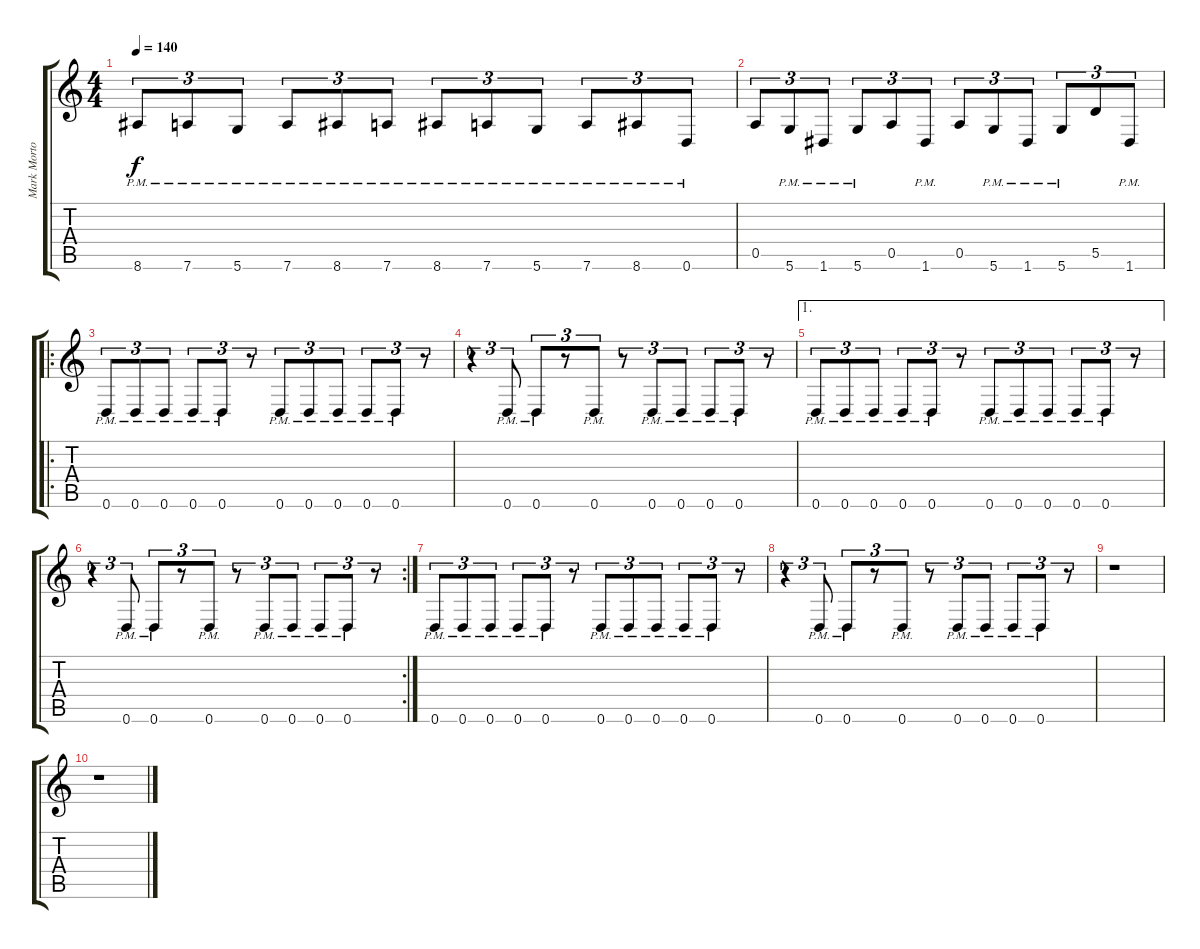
\track ("Mark Morton" "Mark Morto") {instrument distortionguitar}
\staff {score tabs}
\tuning (E4 B3 G3 D3 A2 D2) {hide}
\ts (4 4)
\tempo 140
\clef g2
\ks c
8.6{pm}.8{tu (3 2) dy f} 7.6{pm}.8{tu (3 2)} 5.6{pm}.8{tu (3 2)} 7.6{pm}.8{tu (3 2)} 8.6{pm}.8{tu (3 2)} 7.6{pm}.8{tu (3 2)} 8.6{pm}.8{tu (3 2)} 7.6{pm}.8{tu (3 2)} 5.6{pm}.8{tu (3 2)} 7.6{pm}.8{tu (3 2)} 8.6{pm}.8{tu (3 2)} 0.6{pm}.8{tu (3 2)} |
0.5.8{tu (3 2)} 5.6{pm}.8{tu (3 2)} 1.6{pm}.8{tu (3 2)} 5.6{pm}.8{tu (3 2)} 0.5.8{tu (3 2)} 1.6{pm}.8{tu (3 2)} 0.5.8{tu (3 2)} 5.6{pm}.8{tu (3 2)} 1.6{pm}.8{tu (3 2)} 5.6{pm}.8{tu (3 2)} 5.5.8{tu (3 2)} 1.6{pm}.8{tu (3 2)} |
\ro
0.6{pm}.8{tu (3 2)} 0.6{pm}.8{tu (3 2)} 0.6{pm}.8{tu (3 2)} 0.6{pm}.8{tu (3 2)} 0.6{pm}.8{tu (3 2)} r.8{tu (3 2)} 0.6{pm}.8{tu (3 2)} 0.6{pm}.8{tu (3 2)} 0.6{pm}.8{tu (3 2)} 0.6{pm}.8{tu (3 2)} 0.6{pm}.8{tu (3 2)} r.8{tu (3 2)} |
r.4{tu (3 2)} 0.6{pm}.8{tu (3 2)} 0.6{pm}.8{tu (3 2)} r.8{tu (3 2)} 0.6{pm}.8{tu (3 2)} r.8{tu (3 2)} 0.6{pm}.8{tu (3 2)} 0.6{pm}.8{tu (3 2)} 0.6{pm}.8{tu (3 2)} 0.6{pm}.8{tu (3 2)} r.8{tu (3 2)} |
\ae 1
0.6{pm}.8{tu (3 2)} 0.6{pm}.8{tu (3 2)} 0.6{pm}.8{tu (3 2)} 0.6{pm}.8{tu (3 2)} 0.6{pm}.8{tu (3 2)} r.8{tu (3 2)} 0.6{pm}.8{tu (3 2)} 0.6{pm}.8{tu (3 2)} 0.6{pm}.8{tu (3 2)} 0.6{pm}.8{tu (3 2)} 0.6{pm}.8{tu (3 2)} r.8{tu (3 2)} |
\rc 2
r.4{tu (3 2)} 0.6{pm}.8{tu (3 2)} 0.6{pm}.8{tu (3 2)} r.8{tu (3 2)} 0.6{pm}.8{tu (3 2)} r.8{tu (3 2)} 0.6{pm}.8{tu (3 2)} 0.6{pm}.8{tu (3 2)} 0.6{pm}.8{tu (3 2)} 0.6{pm}.8{tu (3 2)} r.8{tu (3 2)} |
0.6{pm}.8{tu (3 2)} 0.6{pm}.8{tu (3 2)} 0.6{pm}.8{tu (3 2)} 0.6{pm}.8{tu (3 2)} 0.6{pm}.8{tu (3 2)} r.8{tu (3 2)} 0.6{pm}.8{tu (3 2)} 0.6{pm}.8{tu (3 2)} 0.6{pm}.8{tu (3 2)} 0.6{pm}.8{tu (3 2)} 0.6{pm}.8{tu (3 2)} r.8{tu (3 2)} |
r.4{tu (3 2)} 0.6{pm}.8{tu (3 2)} 0.6{pm}.8{tu (3 2)} r.8{tu (3 2)} 0.6{pm}.8{tu (3 2)} r.8{tu (3 2)} 0.6{pm}.8{tu (3 2)} 0.6{pm}.8{tu (3 2)} 0.6{pm}.8{tu (3 2)} 0.6{pm}.8{tu (3 2)} r.8{tu (3 2)} |
r.1 |
r.1
